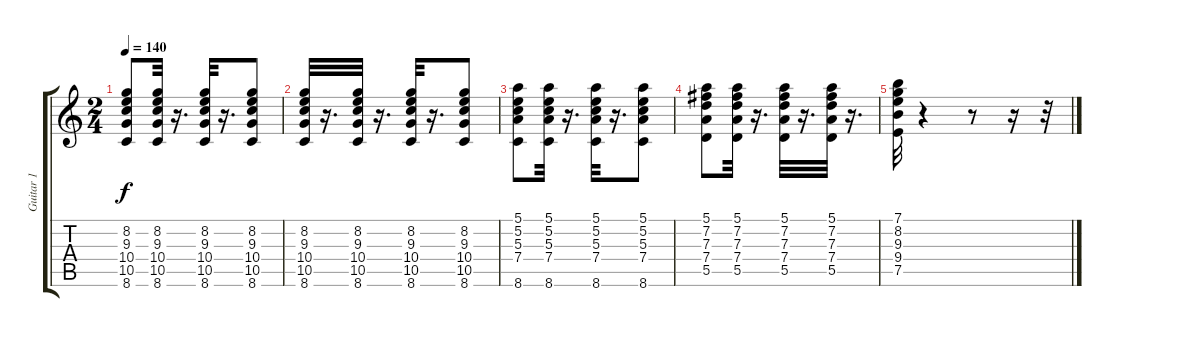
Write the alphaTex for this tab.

\track ("Guitar 1" "Guitar 1") {instrument acousticguitarsteel}
\staff {score tabs}
\tuning (E4 B3 G3 D3 A2 E2) {hide}
\ts (2 4)
\tempo 140
\clef g2
\ks c
(8.2 9.3 10.4 10.5 8.6).8{dy f} (8.2 9.3 10.4 10.5 8.6).32 r.16{d} (8.2 9.3 10.4 10.5 8.6).32 r.16{d} (8.2 9.3 10.4 10.5 8.6).8 |
(8.2 9.3 10.4 10.5 8.6).32 r.16{d} (8.2 9.3 10.4 10.5 8.6).32 r.16{d} (8.2 9.3 10.4 10.5 8.6).32 r.16{d} (8.2 9.3 10.4 10.5 8.6).8 |
(5.1 5.2 5.3 7.4 8.6).8 (5.1 5.2 5.3 7.4 8.6).32 r.16{d} (5.1 5.2 5.3 7.4 8.6).32 r.16{d} (5.1 5.2 5.3 7.4 8.6).8 |
(5.1 7.2 7.3 7.4 5.5).8 (5.1 7.2 7.3 7.4 5.5).32 r.16{d} (5.1 7.2 7.3 7.4 5.5).32 r.16{d} (5.1 7.2 7.3 7.4 5.5).32 r.16{d} |
(7.1 8.2 9.3 9.4 7.5).32 r.4 r.8 r.16 r.32
